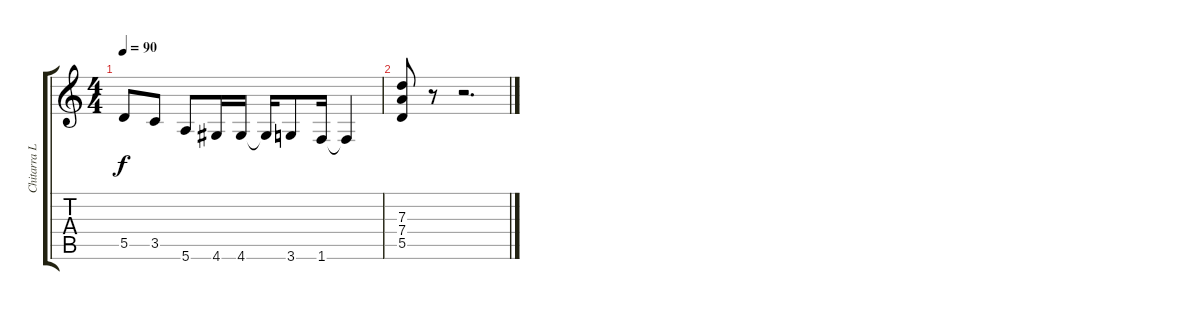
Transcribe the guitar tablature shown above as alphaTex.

\track ("Chitarra Lead Oct" "Chitarra L") {instrument overdrivenguitar}
\staff {score tabs}
\tuning (E4 B3 G3 D3 A2 E2) {hide}
\ts (4 4)
\tempo 90
\clef g2
\ks c
5.5.8{dy f} 3.5.8 5.6.8 4.6.16 4.6.16 4.6{t}.16 3.6.8 1.6.16 1.6{t}.4 |
(7.3 7.4 5.5).8 r.8 r.2{d}
